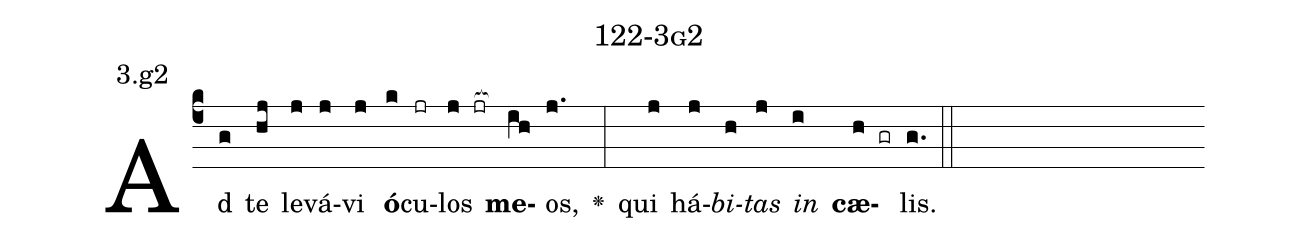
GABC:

name: 122-3g2;
annotation: 3.g2;
%%
(c4)Ad(g) te(hj) le(j)vá(j)vi(j) <b>ó</b>(k)cu(jr)los(j jr[ocb:1{]) <b>me</b>(ih[ocb:0}])os,(j.) <v>\greheightstar</v>(:) qui(j) há(j)<i>bi</i>(h)<i>tas</i>(j) <i>in</i>(i) <b>cæ</b>(h gr)lis.(g.) (::)


%E(j) u(h) o(j) u(i) a(h) e.(g.) (::)
